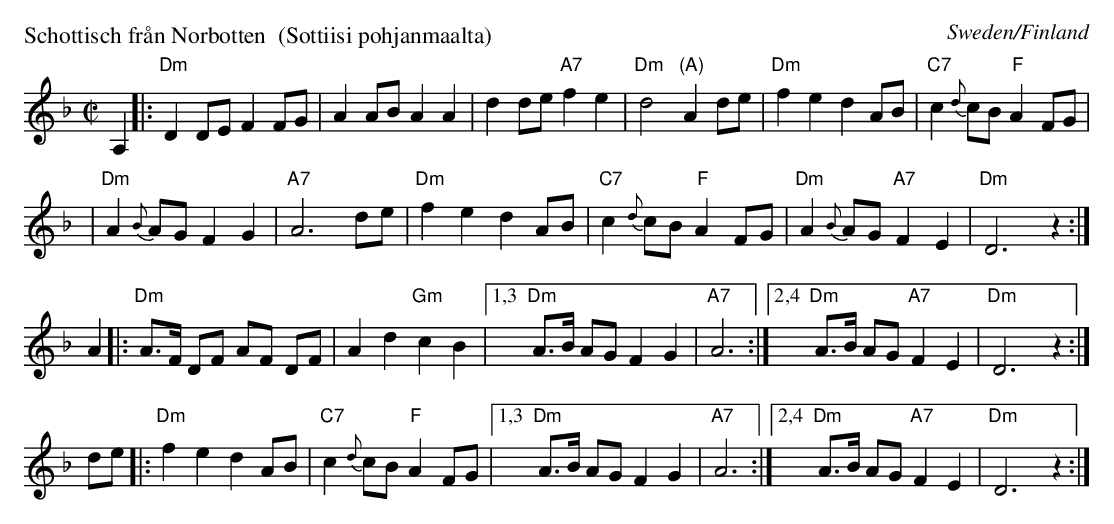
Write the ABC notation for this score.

X:1
P: Schottisch fr\aan Norbotten  (Sottiisi pohjanmaalta)
O: Sweden/Finland
M: C|
L: 1/8
K: Dm
A,2 \
|:"Dm"D2 DE F2 FG | A2 AB A2 A2 | d2 de "A7"f2 e2 | "Dm"d4 "(A)"A2 de | "Dm"f2 e2 d2 AB | "C7"c2 {d}cB "F"A2 FG |
| "Dm"A2 {B}AG F2 G2 | "A7"A6 de | "Dm"f2 e2 d2 AB | "C7"c2 {d}cB "F"A2 FG | "Dm"A2 {B}AG "A7"F2 E2 | "Dm"D6 z2 :|
A2 \
|: "Dm"A>F DF AF DF | A2 d2 "Gm"c2 B2 |1,3 "Dm"A>B AG F2 G2 | "A7"A6 :|2,4 "Dm"A>B AG "A7"F2 E2 | "Dm"D6 z2 :|
de \
|: "Dm"f2 e2 d2 AB | "C7"c2 {d}cB "F"A2 FG |1,3 "Dm"A>B AG F2 G2 | "A7"A6 :|2,4 "Dm"A>B AG "A7"F2 E2 | "Dm"D6 z2 :|
